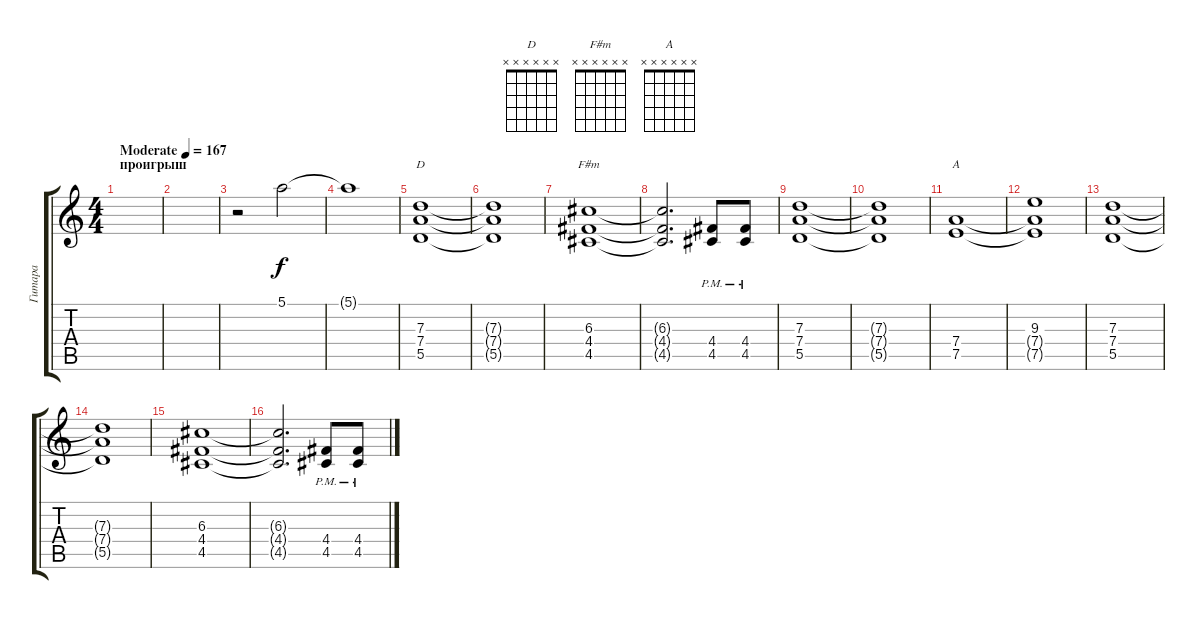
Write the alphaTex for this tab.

\track ("Гитара" "Гитара") {instrument overdrivenguitar}
\staff {score tabs}
\tuning (E4 B3 G3 D3 A2 E2) {hide}
\chord ("D" x x x x x x)
\chord ("F#m" x x x x x x)
\chord ("A" x x x x x x)
\ts (4 4)
\section ("" "проигрыш")
\tempo (167 "Moderate")
\clef g2
\ks c
|
|
r.2{volume 0} 5.1.2{volume 9} |
5.1{t}.1 |
(7.3 7.4 5.5).1{ch "D" volume 11} |
(7.3{t} 7.4{t} 5.5{t}).1 |
(6.3 4.4 4.5).1{ch "F#m"} |
(6.3{t} 4.4{t} 4.5{t}).2{d} (4.4{pm} 4.5{pm}).8 (4.4{pm} 4.5{pm}).8 |
(7.3 7.4 5.5).1 |
(7.3{t} 7.4{t} 5.5{t}).1 |
(7.4 7.5).1{ch "A"} |
(9.3 7.4{t} 7.5{t}).1 |
(7.3 7.4 5.5).1 |
(7.3{t} 7.4{t} 5.5{t}).1 |
(6.3 4.4 4.5).1 |
(6.3{t} 4.4{t} 4.5{t}).2{d} (4.4{pm} 4.5{pm}).8 (4.4{pm} 4.5{pm}).8
